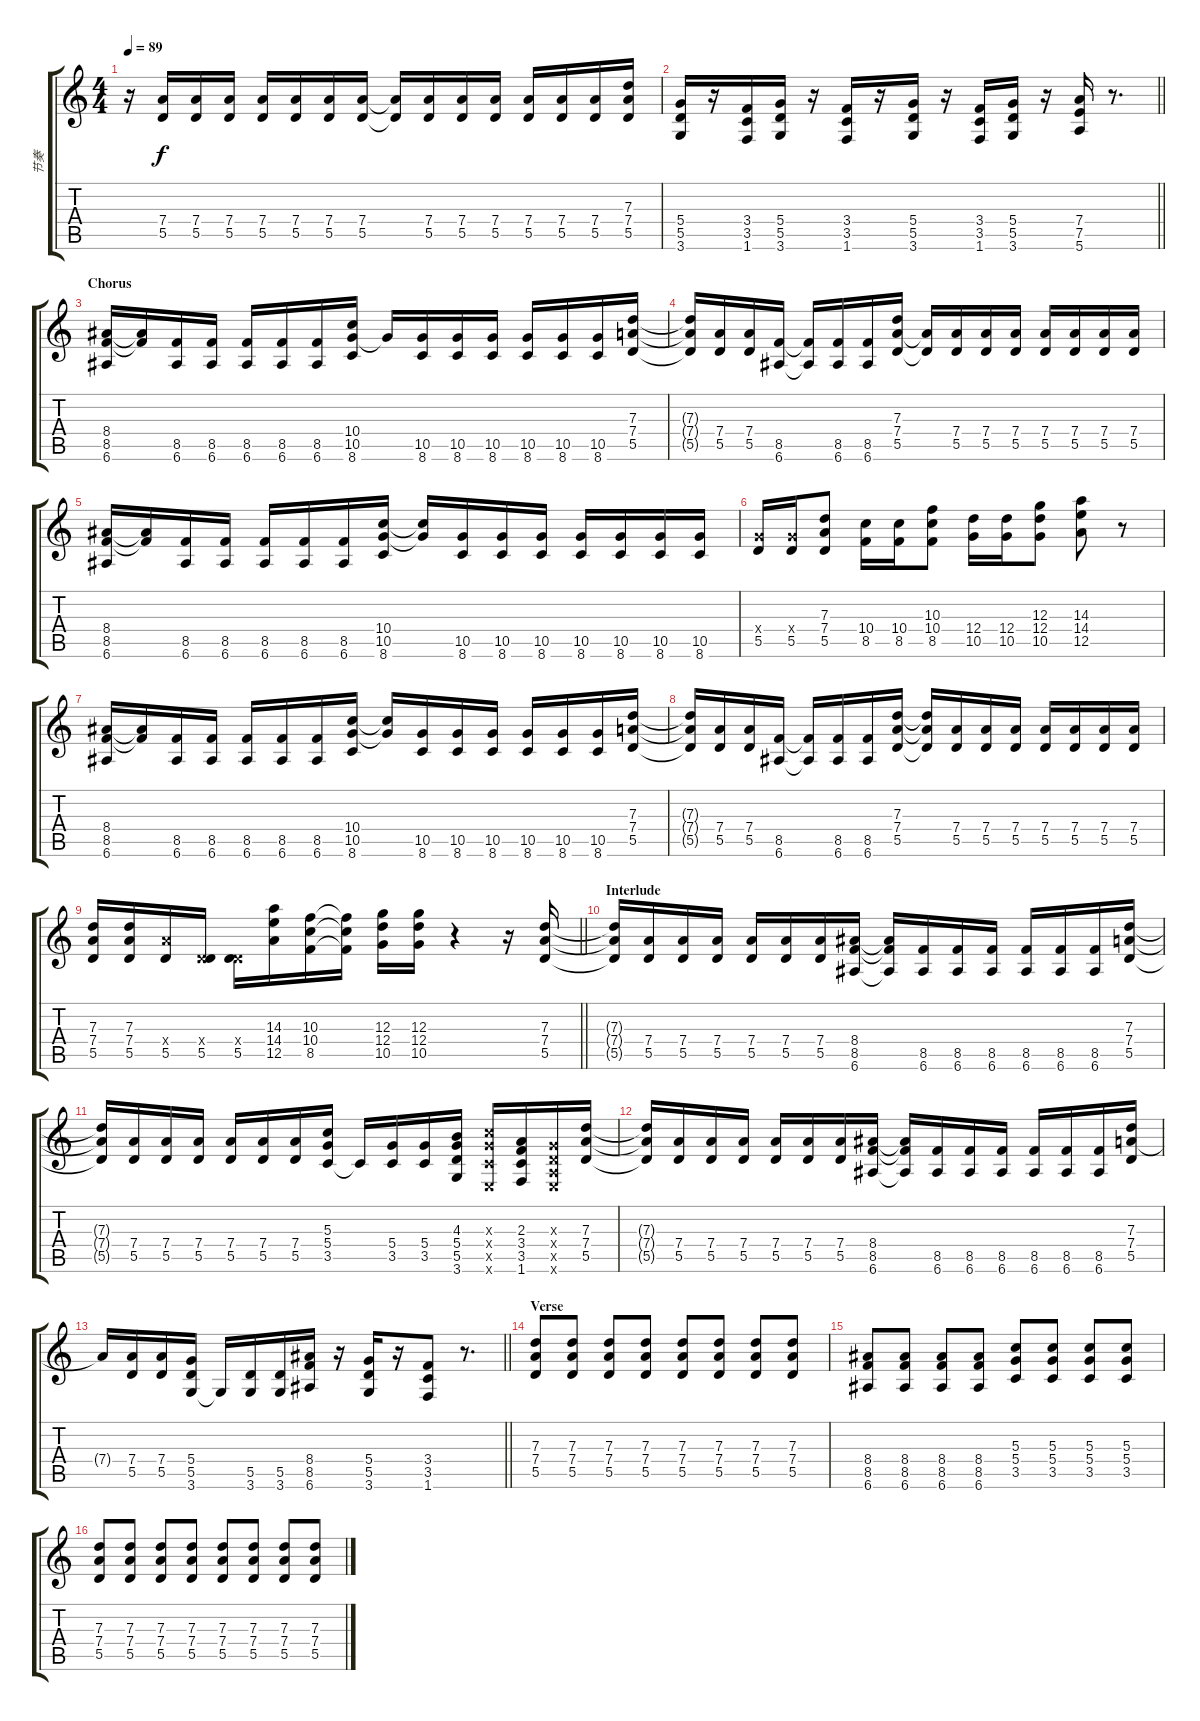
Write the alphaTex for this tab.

\track ("节奏" "节奏") {instrument distortionguitar}
\staff {score tabs}
\tuning (E4 B3 G3 D3 A2 E2) {hide}
\ts (4 4)
\tempo 89
\clef g2
\ks c
r.16{dy f} (7.4{t} 5.5{t}).16 (7.4 5.5).16 (7.4 5.5).16 (7.4 5.5).16 (7.4 5.5).16 (7.4 5.5).16 (7.4 5.5).16 (7.4{t} 5.5{t}).16 (7.4 5.5).16 (7.4 5.5).16 (7.4 5.5).16 (7.4 5.5).16 (7.4 5.5).16 (7.4 5.5).16 (7.3 7.4 5.5).16 |
\barLineRight lightlight
(5.4 5.5 3.6).16 r.16 (3.4 3.5 1.6).16 (5.4 5.5 3.6).16 r.16 (3.4 3.5 1.6).16 r.16 (5.4 5.5 3.6).16 r.16 (3.4 3.5 1.6).16 (5.4 5.5 3.6).16 r.16 (7.4 7.5 5.6).16 r.8{d} |
\section ("" "Chorus")
(8.4 8.5 6.6).16 (8.4{t} 8.5{t}).16 (8.5 6.6).16 (8.5 6.6).16 (8.5 6.6).16 (8.5 6.6).16 (8.5 6.6).16 (10.4 10.5 8.6).16 10.5{t}.16 (10.5 8.6).16 (10.5 8.6).16 (10.5 8.6).16 (10.5 8.6).16 (10.5 8.6).16 (10.5 8.6).16 (7.3 7.4 5.5).16 |
(7.3{t} 7.4{t} 5.5{t}).16 (7.4 5.5).16 (7.4 5.5).16 (8.5 6.6).16 (8.5{t} 6.6{t}).16 (8.5 6.6).16 (8.5 6.6).16 (7.3 7.4 5.5).16 (7.4{t} 5.5{t}).16 (7.4 5.5).16 (7.4 5.5).16 (7.4 5.5).16 (7.4 5.5).16 (7.4 5.5).16 (7.4 5.5).16 (7.4 5.5).16 |
(8.4 8.5 6.6).16 (8.4{t} 8.5{t}).16 (8.5 6.6).16 (8.5 6.6).16 (8.5 6.6).16 (8.5 6.6).16 (8.5 6.6).16 (10.4 10.5 8.6).16 (10.4{t} 10.5{t}).16 (10.5 8.6).16 (10.5 8.6).16 (10.5 8.6).16 (10.5 8.6).16 (10.5 8.6).16 (10.5 8.6).16 (10.5 8.6).16 |
(5.4{x} 5.5).16 (5.4{x} 5.5).16 (7.3 7.4 5.5).8 (10.4 8.5).16 (10.4 8.5).16 (10.3 10.4 8.5).8 (12.4 10.5).16 (12.4 10.5).16 (12.3 12.4 10.5).8 (14.3 14.4 12.5).8 r.8 |
(8.4 8.5 6.6).16 (8.4{t} 8.5{t}).16 (8.5 6.6).16 (8.5 6.6).16 (8.5 6.6).16 (8.5 6.6).16 (8.5 6.6).16 (10.4 10.5 8.6).16 (10.4{t} 10.5{t}).16 (10.5 8.6).16 (10.5 8.6).16 (10.5 8.6).16 (10.5 8.6).16 (10.5 8.6).16 (10.5 8.6).16 (7.3 7.4 5.5).16 |
(7.3{t} 7.4{t} 5.5{t}).16 (7.4 5.5).16 (7.4 5.5).16 (8.5 6.6).16 (8.5{t} 6.6{t}).16 (8.5 6.6).16 (8.5 6.6).16 (7.3 7.4 5.5).16 (7.3{t} 7.4{t} 5.5{t}).16 (7.4 5.5).16 (7.4 5.5).16 (7.4 5.5).16 (7.4 5.5).16 (7.4 5.5).16 (7.4 5.5).16 (7.4 5.5).16 |
\barLineRight lightlight
(7.3 7.4 5.5).16 (7.3 7.4 5.5).16 (7.4{x} 5.5).16 (0.4{x} 5.5).16 (0.4{x} 5.5).16 (14.3 14.4 12.5).16 (10.3 10.4 8.5).16 (10.3{t} 10.4{t} 8.5{t}).16 (12.3 12.4 10.5).16 (12.3 12.4 10.5).16 r.4 r.16 (7.3 7.4 5.5).16 |
\section ("" "Interlude")
(7.3{t} 7.4{t} 5.5{t}).16 (7.4 5.5).16 (7.4 5.5).16 (7.4 5.5).16 (7.4 5.5).16 (7.4 5.5).16 (7.4 5.5).16 (8.4 8.5 6.6).16 (8.4{t} 8.5{t} 6.6{t}).16 (8.5 6.6).16 (8.5 6.6).16 (8.5 6.6).16 (8.5 6.6).16 (8.5 6.6).16 (8.5 6.6).16 (7.3 7.4 5.5).16 |
(7.3{t} 7.4{t} 5.5{t}).16 (7.4 5.5).16 (7.4 5.5).16 (7.4 5.5).16 (7.4 5.5).16 (7.4 5.5).16 (7.4 5.5).16 (5.3 5.4 3.5).16 3.5{t}.16 (5.4 3.5).16 (5.4 3.5).16 (4.3 5.4 5.5 3.6).16 (5.3{x} 5.4{x} 3.5{x} 0.6{x}).16 (2.3 3.4 3.5 1.6).16 (0.3{x} 0.4{x} 0.5{x} 0.6{x}).16 (7.3 7.4 5.5).16 |
(7.3{t} 7.4{t} 5.5{t}).16 (7.4 5.5).16 (7.4 5.5).16 (7.4 5.5).16 (7.4 5.5).16 (7.4 5.5).16 (7.4 5.5).16 (8.4 8.5 6.6).16 (8.4{t} 8.5{t} 6.6{t}).16 (8.5 6.6).16 (8.5 6.6).16 (8.5 6.6).16 (8.5 6.6).16 (8.5 6.6).16 (8.5 6.6).16 (7.3 7.4 5.5).16 |
\barLineRight lightlight
7.4{t}.16 (7.4 5.5).16 (7.4 5.5).16 (5.4 5.5 3.6).16 3.6{t}.16 (5.5 3.6).16 (5.5 3.6).16 (8.4 8.5 6.6).16 r.16 (5.4 5.5 3.6).16 r.16 (3.4 3.5 1.6).8 r.8{d} |
\section ("" "Verse")
(7.3 7.4 5.5).8 (7.3 7.4 5.5).8 (7.3 7.4 5.5).8 (7.3 7.4 5.5).8 (7.3 7.4 5.5).8 (7.3 7.4 5.5).8 (7.3 7.4 5.5).8 (7.3 7.4 5.5).8 |
(8.4 8.5 6.6).8 (8.4 8.5 6.6).8 (8.4 8.5 6.6).8 (8.4 8.5 6.6).8 (5.3 5.4 3.5).8 (5.3 5.4 3.5).8 (5.3 5.4 3.5).8 (5.3 5.4 3.5).8 |
(7.3 7.4 5.5).8 (7.3 7.4 5.5).8 (7.3 7.4 5.5).8 (7.3 7.4 5.5).8 (7.3 7.4 5.5).8 (7.3 7.4 5.5).8 (7.3 7.4 5.5).8 (7.3 7.4 5.5).8
